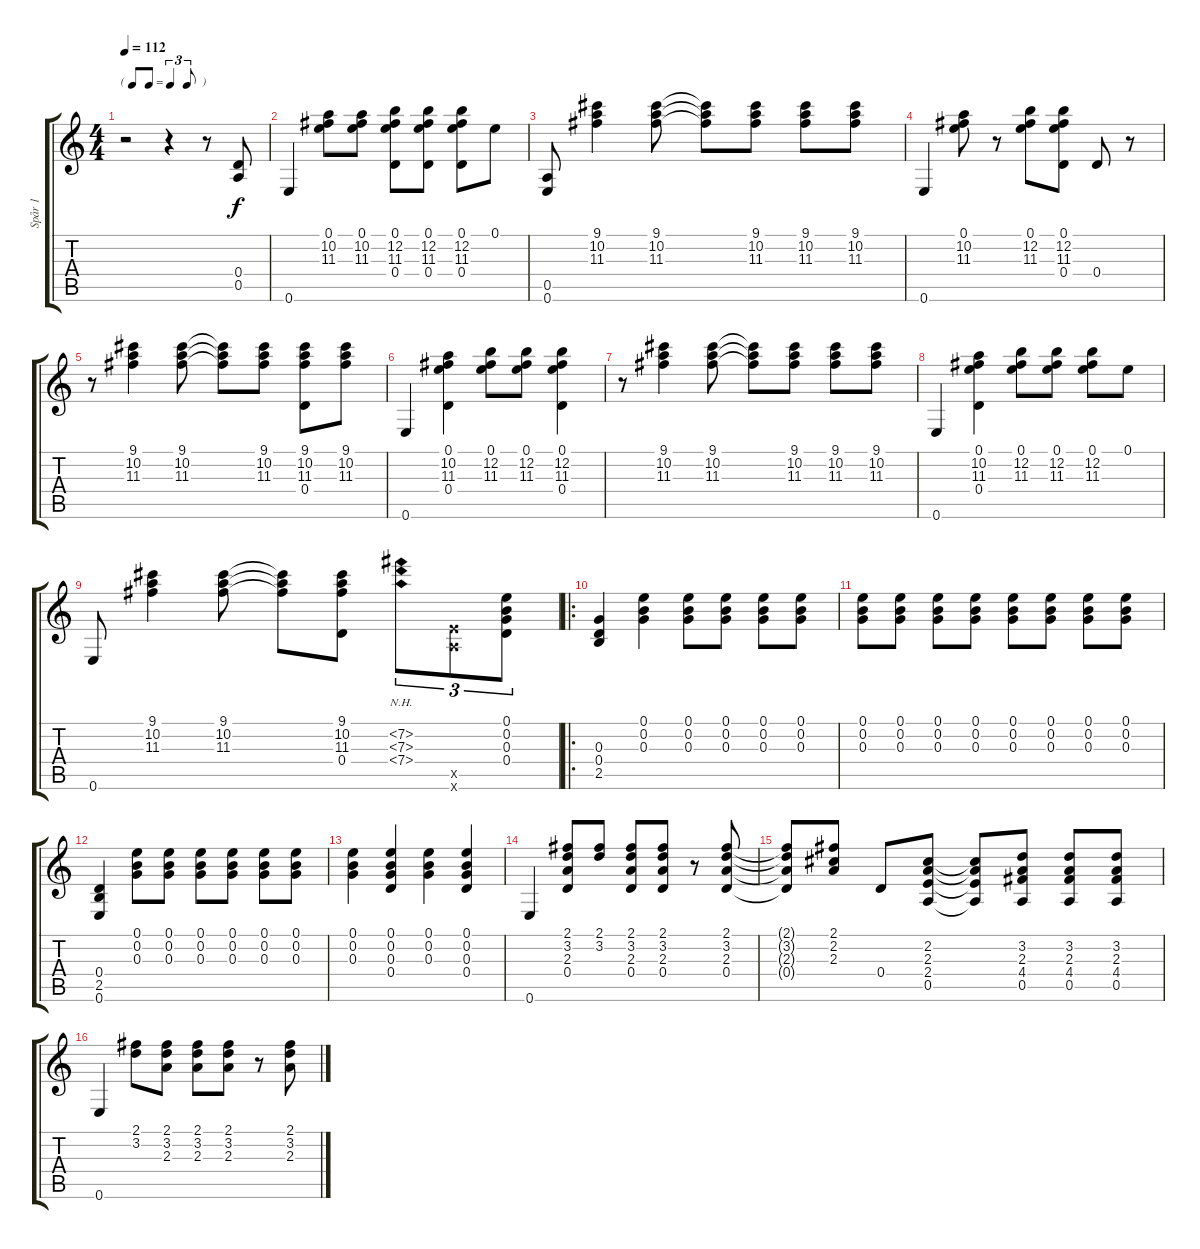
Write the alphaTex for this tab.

\track ("Spår 1" "Spår 1") {instrument acousticguitarsteel}
\staff {score tabs}
\tuning (E4 B3 G3 D3 A2 E2) {hide}
\ts (4 4)
\tf triplet8th
\tempo 112
\clef g2
\ks c
r.2{dy f instrument acousticguitarsteel} r.4 r.8 (0.4 0.5).8 |
0.6.4 (0.1 10.2 11.3).8 (0.1 10.2 11.3).8 (0.1 12.2 11.3 0.4).8 (0.1 12.2 11.3 0.4).8 (0.1 12.2 11.3 0.4).8 0.1.8 |
(0.5 0.6).8 (9.1 10.2 11.3).4 (9.1 10.2 11.3).8 (9.1{t} 10.2{t} 11.3{t}).8 (9.1 10.2 11.3).8 (9.1 10.2 11.3).8 (9.1 10.2 11.3).8 |
0.6.4 (0.1 10.2 11.3).8 r.8 (0.1 12.2 11.3).8 (0.1 12.2 11.3 0.4).8 0.4.8 r.8 |
r.8 (9.1 10.2 11.3).4 (9.1 10.2 11.3).8 (9.1{t} 10.2{t} 11.3{t}).8 (9.1 10.2 11.3).8 (9.1 10.2 11.3 0.4).8 (9.1 10.2 11.3).8 |
0.6.4 (0.1 10.2 11.3 0.4).4 (0.1 12.2 11.3).8 (0.1 12.2 11.3).8 (0.1 12.2 11.3 0.4).4 |
r.8 (9.1 10.2 11.3).4 (9.1 10.2 11.3).8 (9.1{t} 10.2{t} 11.3{t}).8 (9.1 10.2 11.3).8 (9.1 10.2 11.3).8 (9.1 10.2 11.3).8 |
0.6.4 (0.1 10.2 11.3 0.4).4 (0.1 12.2 11.3).8 (0.1 12.2 11.3).8 (0.1 12.2 11.3).8 0.1.8 |
0.6.8 (9.1 10.2 11.3).4 (9.1 10.2 11.3).8 (9.1{t} 10.2{t} 11.3{t}).8 (9.1 10.2 11.3 0.4).8 (7.2{nh} 7.3{nh} 7.4{nh}).8{tu (3 2)} (0.5{x} 12.6{x}).8{tu (3 2)} (0.1 0.2 0.3 0.4).8{tu (3 2)} |
\ro
(0.3 0.4 2.5).4 (0.1 0.2 0.3).4 (0.1 0.2 0.3).8 (0.1 0.2 0.3).8 (0.1 0.2 0.3).8 (0.1 0.2 0.3).8 |
(0.1 0.2 0.3).8 (0.1 0.2 0.3).8 (0.1 0.2 0.3).8 (0.1 0.2 0.3).8 (0.1 0.2 0.3).8 (0.1 0.2 0.3).8 (0.1 0.2 0.3).8 (0.1 0.2 0.3).8 |
(0.4 2.5 0.6).4 (0.1 0.2 0.3).8 (0.1 0.2 0.3).8 (0.1 0.2 0.3).8 (0.1 0.2 0.3).8 (0.1 0.2 0.3).8 (0.1 0.2 0.3).8 |
(0.1 0.2 0.3).4 (0.1 0.2 0.3 0.4).4 (0.1 0.2 0.3).4 (0.1 0.2 0.3 0.4).4 |
0.6.4 (2.1 3.2 2.3 0.4).8 (2.1 3.2).8 (2.1 3.2 2.3 0.4).8 (2.1 3.2 2.3 0.4).8 r.8 (2.1 3.2 2.3 0.4).8 |
(2.1{t} 3.2{t} 2.3{t} 0.4{t}).8 (2.1 2.2 2.3).8 0.4.8 (2.2 2.3 2.4 0.5).8 (2.2{t} 2.3{t} 2.4{t} 0.5{t}).8 (3.2 2.3 4.4 0.5).8 (3.2 2.3 4.4 0.5).8 (3.2 2.3 4.4 0.5).8 |
0.6.4 (2.1 3.2).8 (2.1 3.2 2.3).8 (2.1 3.2 2.3).8 (2.1 3.2 2.3).8 r.8 (2.1 3.2 2.3).8
